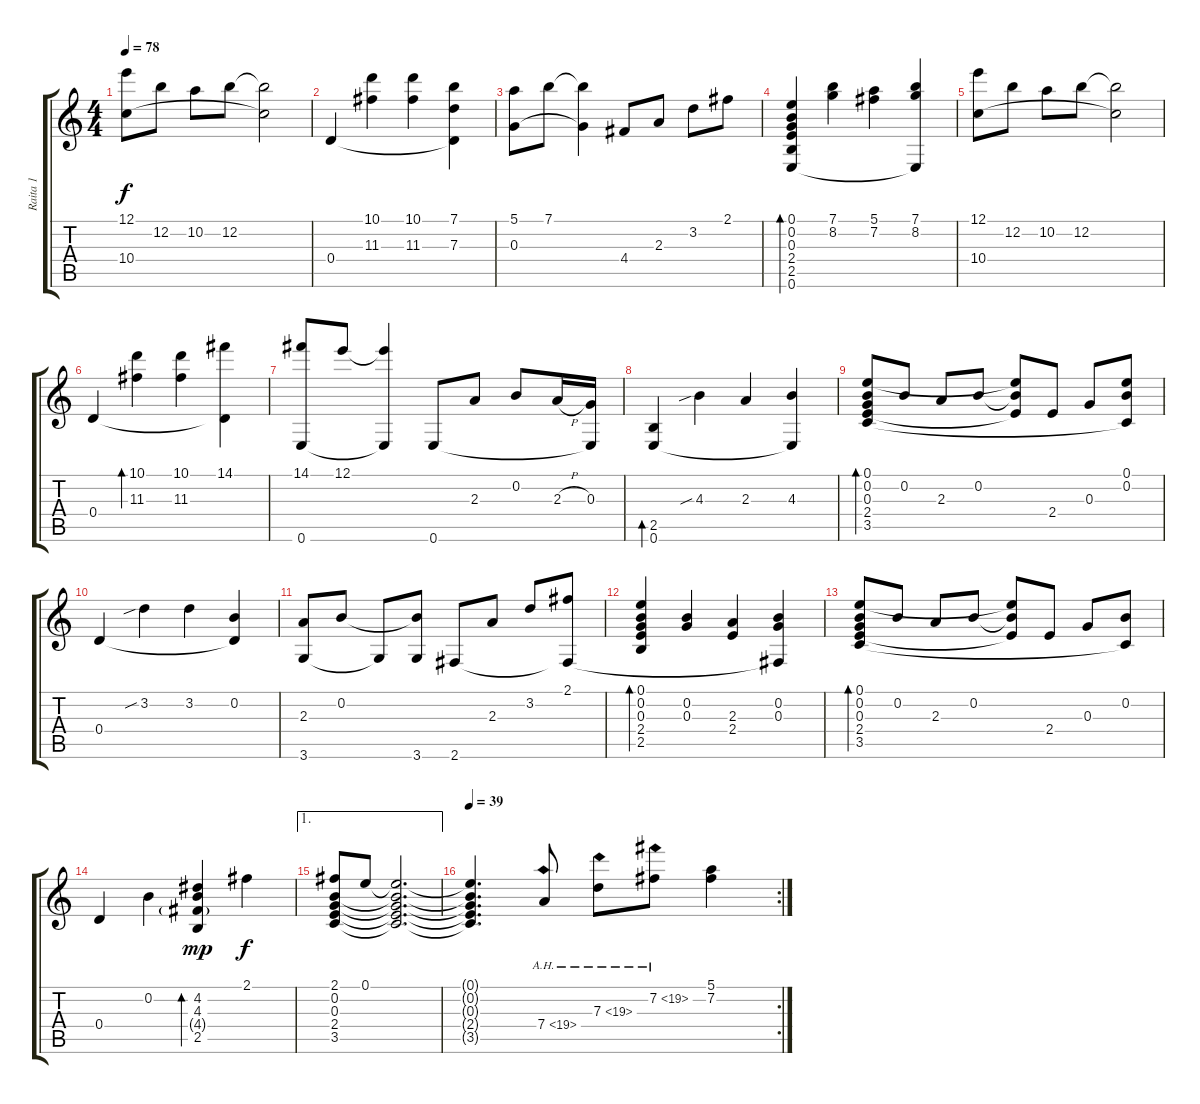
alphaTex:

\track ("Raita 1" "Raita 1") {instrument acousticguitarnylon}
\staff {score tabs}
\tuning (E4 B3 G3 D3 A2 E2) {hide}
\ts (4 4)
\tempo 78
\clef g2
\ks c
(12.1 10.4).8{dy f} 12.2.8 10.2.8 12.2.8 (12.2{t} 10.4{t}).2 |
0.4.4 (10.1 11.3).4 (10.1 11.3).4 (7.1 7.3 0.4{t}).4 |
(5.1 0.3).8 7.1.8 (7.1{t} 0.3{t}).4 4.4.8 2.3.8 3.2.8 2.1.8 |
(0.1 0.2 0.3 2.4 2.5 0.6).4{bd 60} (7.1 8.2).4 (5.1 7.2).4 (7.1 8.2 0.6{t}).4 |
(12.1 10.4).8 12.2.8 10.2.8 12.2.8 (12.2{t} 10.4{t}).2 |
0.4.4 (10.1 11.3).4{bd 120} (10.1 11.3).4 (14.1 0.4{t}).4 |
(14.1 0.6).8 12.1.8 (12.1{t} 0.6{t}).4 0.6.8 2.3.8 0.2.8 2.3{h}.16 (0.3 0.6{t}).16 |
(2.5 0.6).4{bd 60} 4.3{sib}.4 2.3.4 (4.3 0.6{t}).4 |
(0.1 0.2 0.3 2.4 3.5).8{bd 60} 0.2.8 2.3.8 0.2.8 (0.1{t} 0.2{t} 2.4{t}).8 2.4.8 0.3.8 (0.1 0.2 3.5{t}).8 |
0.4.4 3.2{sib}.4 3.2.4 (0.2 0.4{t}).4 |
(2.3 3.6).8 0.2.8 3.6{t}.8 (0.2{t} 3.6).8 2.6.8 2.3.8 3.2.8 (2.1 2.6{t}).8 |
(0.1 0.2 0.3 2.4 2.5).4{bd 60} (0.2 0.3).4 (2.3 2.4).4 (0.2 0.3 2.6{t}).4 |
(0.1 0.2 0.3 2.4 3.5).8{bd 60} 0.2.8 2.3.8 0.2.8 (0.1{t} 0.2{t} 2.4{t}).8 2.4.8 0.3.8 (0.2 3.5{t}).8 |
0.4.4 0.2.4 (4.2 4.3 4.4{g} 2.5).4{bd 60 dy mp} 2.1.4{dy f} |
\ae 1
(2.1 0.2 0.3 2.4 3.5).8 0.1.8 (0.1{t} 0.2{t} 0.3{t} 2.4{t} 3.5{t}).2{d} |
\rc 2
\tempo 39
(0.1{t} 0.2{t} 0.3{t} 2.4{t} 3.5{t}).4{d} 7.4{ah 12}.8 7.3{ah 12}.8 7.2{ah 12}.8 (5.1 7.2).4
